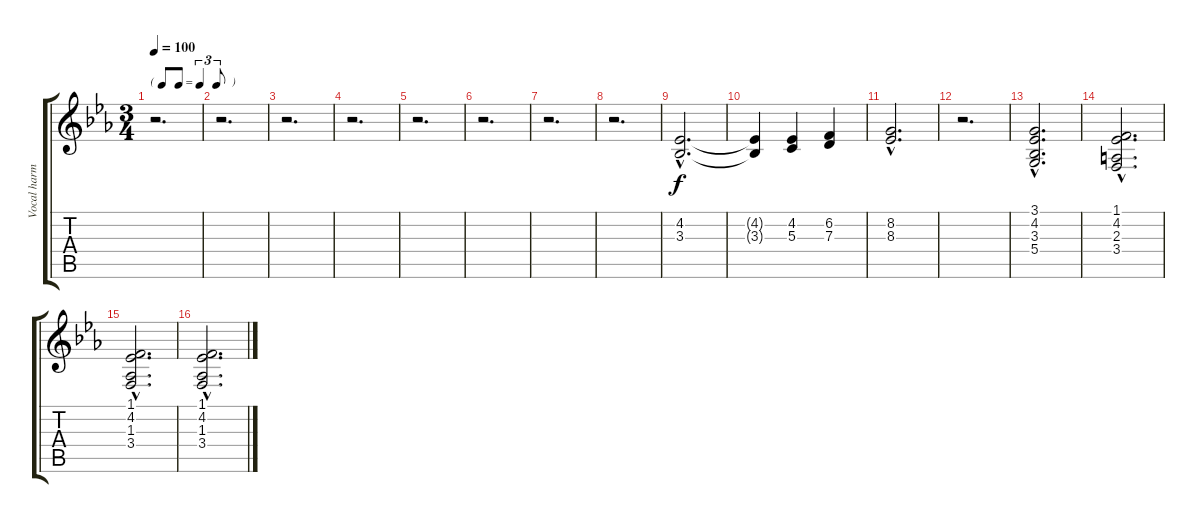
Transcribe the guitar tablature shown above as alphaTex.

\track ("Vocal harmonies" "Vocal harm") {instrument choiraahs}
\staff {score tabs}
\tuning (E4 B3 G3 D3 A2 E2) {hide}
\ts (3 4)
\tf triplet8th
\tempo 100
\clef g2
\ks eb
r.2{d dy f} |
r.2{d} |
r.2{d} |
r.2{d} |
r.2{d} |
r.2{d} |
r.2{d} |
r.2{d} |
(4.2{hac} 3.3{hac}).2{d} |
(4.2{t} 3.3{t}).4 (4.2 5.3).4 (6.2 7.3).4 |
(8.2{hac} 8.3{hac}).2{d} |
r.2{d} |
(3.1{hac} 4.2{hac} 3.3{hac} 5.4{hac}).2{d} |
(1.1{hac} 4.2{hac} 2.3{hac} 3.4{hac}).2{d} |
(1.1{hac} 4.2{hac} 1.3{hac} 3.4{hac}).2{d} |
(1.1{hac} 4.2{hac} 1.3{hac} 3.4{hac}).2{d}
